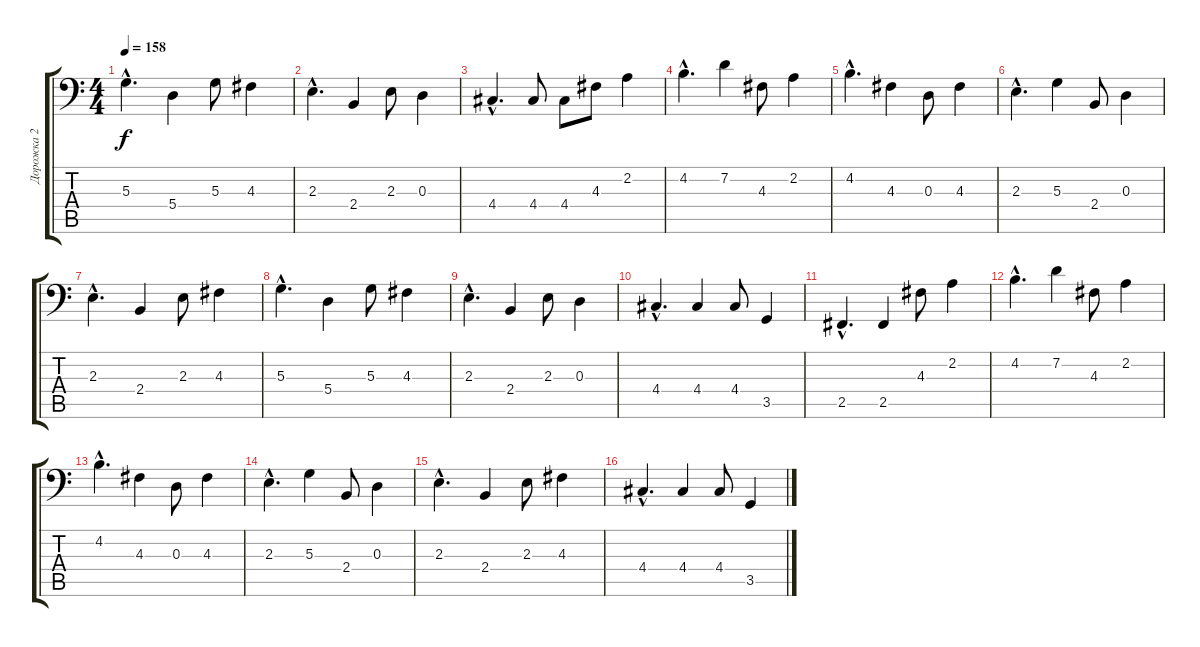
\track ("Дорожка 2" "Дорожка 2") {instrument fretlessbass}
\staff {score tabs}
\tuning (C3 G2 D2 A1 E1 B0) {hide}
\ts (4 4)
\tempo 158
\clef f4
\ks c
5.3{hac}.4{d dy f} 5.4.4 5.3.8 4.3.4 |
2.3{hac}.4{d} 2.4.4 2.3.8 0.3.4 |
4.4{hac}.4{d} 4.4.8 4.4.8 4.3.8 2.2.4 |
4.2{hac}.4{d} 7.2.4 4.3.8 2.2.4 |
4.2{hac}.4{d} 4.3.4 0.3.8 4.3.4 |
2.3{hac}.4{d} 5.3.4 2.4.8 0.3.4 |
2.3{hac}.4{d} 2.4.4 2.3.8 4.3.4 |
5.3{hac}.4{d} 5.4.4 5.3.8 4.3.4 |
2.3{hac}.4{d} 2.4.4 2.3.8 0.3.4 |
4.4{hac}.4{d} 4.4.4 4.4.8 3.5.4 |
2.5{hac}.4{d} 2.5.4 4.3.8 2.2.4 |
4.2{hac}.4{d} 7.2.4 4.3.8 2.2.4 |
4.2{hac}.4{d} 4.3.4 0.3.8 4.3.4 |
2.3{hac}.4{d} 5.3.4 2.4.8 0.3.4 |
2.3{hac}.4{d} 2.4.4 2.3.8 4.3.4 |
4.4{hac}.4{d} 4.4.4 4.4.8 3.5.4
